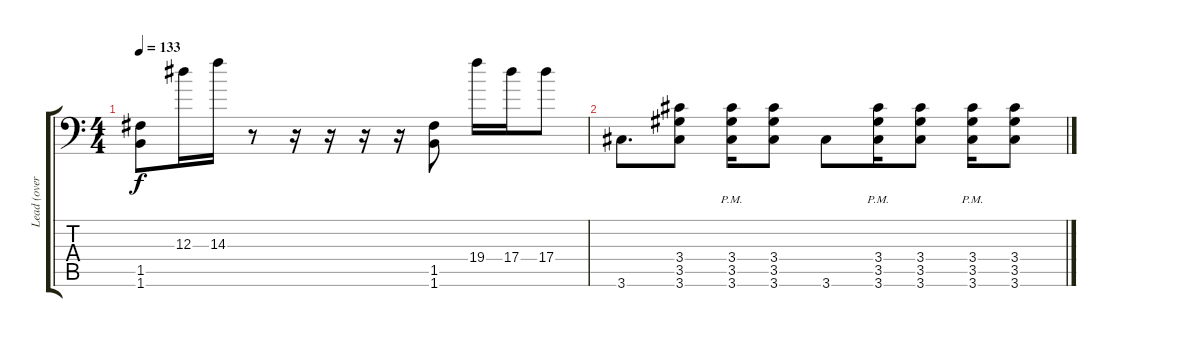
\track ("Lead (overdub)" "Lead (over") {instrument distortionguitar}
\staff {score tabs}
\tuning (C4 G3 Eb3 Bb2 F2 Bb1) {hide}
\ts (4 4)
\tempo 133
\clef f4
\ks c
(1.5 1.6).8{dy f} 12.3.16 14.3.16 r.8 r.16 r.16 r.16 r.16 (1.5 1.6).8 19.4.16 17.4.16 17.4.8 |
3.6.8{d} (3.4 3.5 3.6).8 (3.4{pm} 3.5{pm} 3.6{pm}).16 (3.4 3.5 3.6).8 3.6.8 (3.4{pm} 3.5{pm} 3.6{pm}).16 (3.4 3.5 3.6).8 (3.4{pm} 3.5{pm} 3.6{pm}).16 (3.4 3.5 3.6).8
